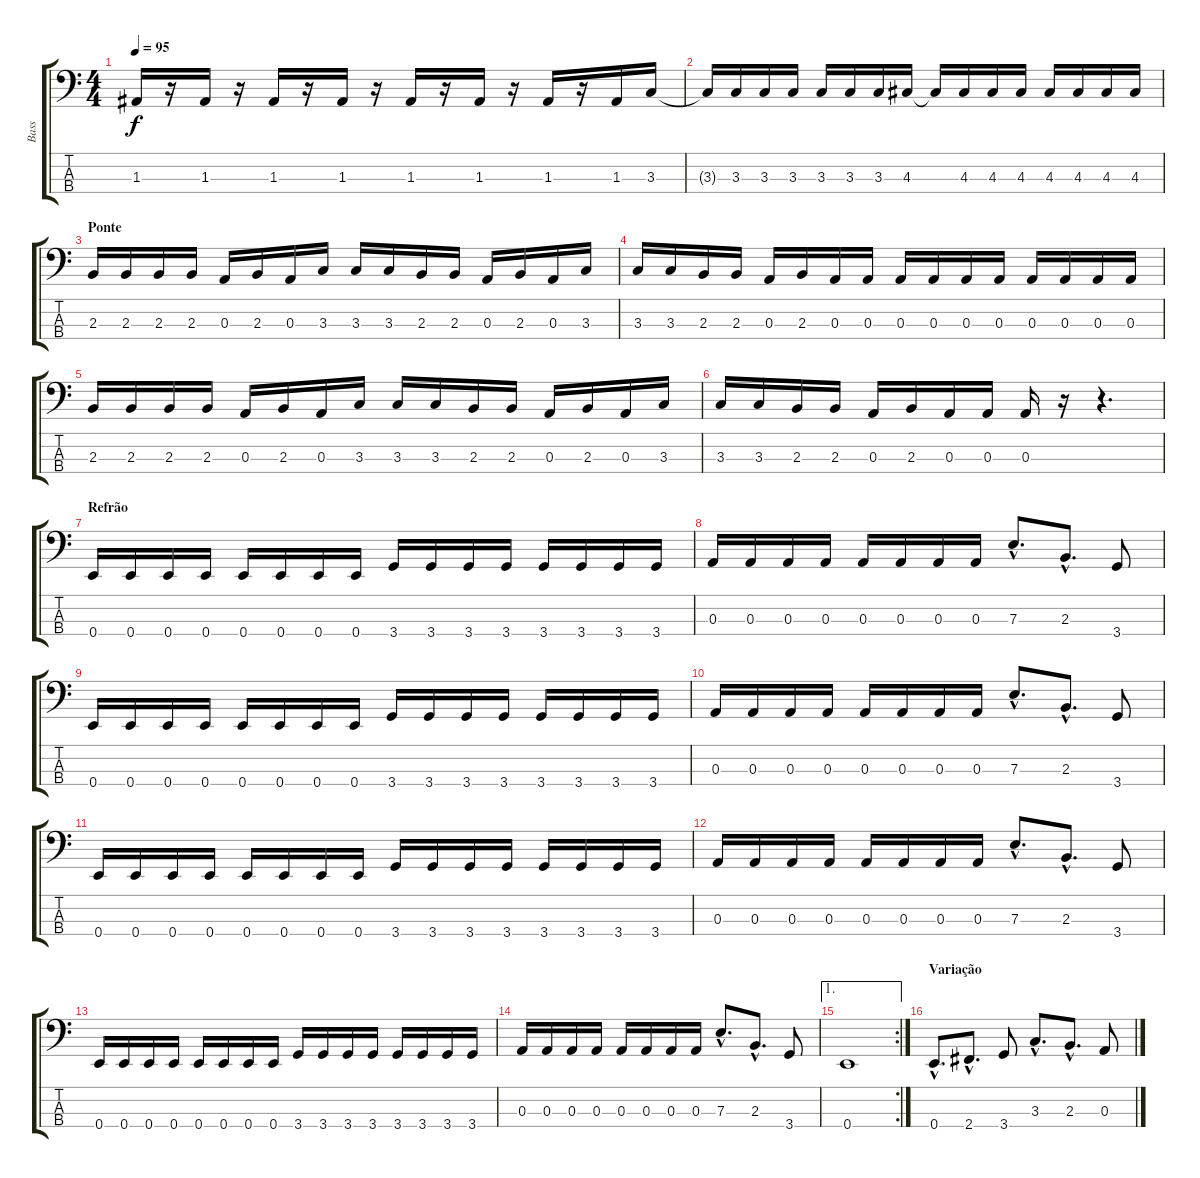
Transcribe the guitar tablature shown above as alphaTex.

\track ("Bass" "Bass") {instrument electricbassfinger}
\staff {score tabs}
\tuning (G2 D2 A1 E1) {hide}
\ts (4 4)
\tempo 95
\clef f4
\ks c
1.3.16{dy f} r.16 1.3.16 r.16 1.3.16 r.16 1.3.16 r.16 1.3.16 r.16 1.3.16 r.16 1.3.16 r.16 1.3.16 3.3.16 |
3.3{t}.16 3.3.16 3.3.16 3.3.16 3.3.16 3.3.16 3.3.16 4.3.16 4.3{t}.16 4.3.16 4.3.16 4.3.16 4.3.16 4.3.16 4.3.16 4.3.16 |
\section ("" "Ponte")
2.3.16 2.3.16 2.3.16 2.3.16 0.3.16 2.3.16 0.3.16 3.3.16 3.3.16 3.3.16 2.3.16 2.3.16 0.3.16 2.3.16 0.3.16 3.3.16 |
3.3.16 3.3.16 2.3.16 2.3.16 0.3.16 2.3.16 0.3.16 0.3.16 0.3.16 0.3.16 0.3.16 0.3.16 0.3.16 0.3.16 0.3.16 0.3.16 |
2.3.16 2.3.16 2.3.16 2.3.16 0.3.16 2.3.16 0.3.16 3.3.16 3.3.16 3.3.16 2.3.16 2.3.16 0.3.16 2.3.16 0.3.16 3.3.16 |
3.3.16 3.3.16 2.3.16 2.3.16 0.3.16 2.3.16 0.3.16 0.3.16 0.3.16 r.16 r.4{d} |
\section ("" "Refrão")
0.4.16 0.4.16 0.4.16 0.4.16 0.4.16 0.4.16 0.4.16 0.4.16 3.4.16 3.4.16 3.4.16 3.4.16 3.4.16 3.4.16 3.4.16 3.4.16 |
0.3.16 0.3.16 0.3.16 0.3.16 0.3.16 0.3.16 0.3.16 0.3.16 7.3{hac}.8{d} 2.3{hac}.8{d} 3.4.8 |
0.4.16 0.4.16 0.4.16 0.4.16 0.4.16 0.4.16 0.4.16 0.4.16 3.4.16 3.4.16 3.4.16 3.4.16 3.4.16 3.4.16 3.4.16 3.4.16 |
0.3.16 0.3.16 0.3.16 0.3.16 0.3.16 0.3.16 0.3.16 0.3.16 7.3{hac}.8{d} 2.3{hac}.8{d} 3.4.8 |
0.4.16 0.4.16 0.4.16 0.4.16 0.4.16 0.4.16 0.4.16 0.4.16 3.4.16 3.4.16 3.4.16 3.4.16 3.4.16 3.4.16 3.4.16 3.4.16 |
0.3.16 0.3.16 0.3.16 0.3.16 0.3.16 0.3.16 0.3.16 0.3.16 7.3{hac}.8{d} 2.3{hac}.8{d} 3.4.8 |
0.4.16 0.4.16 0.4.16 0.4.16 0.4.16 0.4.16 0.4.16 0.4.16 3.4.16 3.4.16 3.4.16 3.4.16 3.4.16 3.4.16 3.4.16 3.4.16 |
0.3.16 0.3.16 0.3.16 0.3.16 0.3.16 0.3.16 0.3.16 0.3.16 7.3{hac}.8{d} 2.3{hac}.8{d} 3.4.8 |
\ae 1
\rc 2
0.4.1 |
\section ("" "Variação")
0.4{hac}.8{d} 2.4{hac}.8{d} 3.4.8 3.3{hac}.8{d} 2.3{hac}.8{d} 0.3.8
